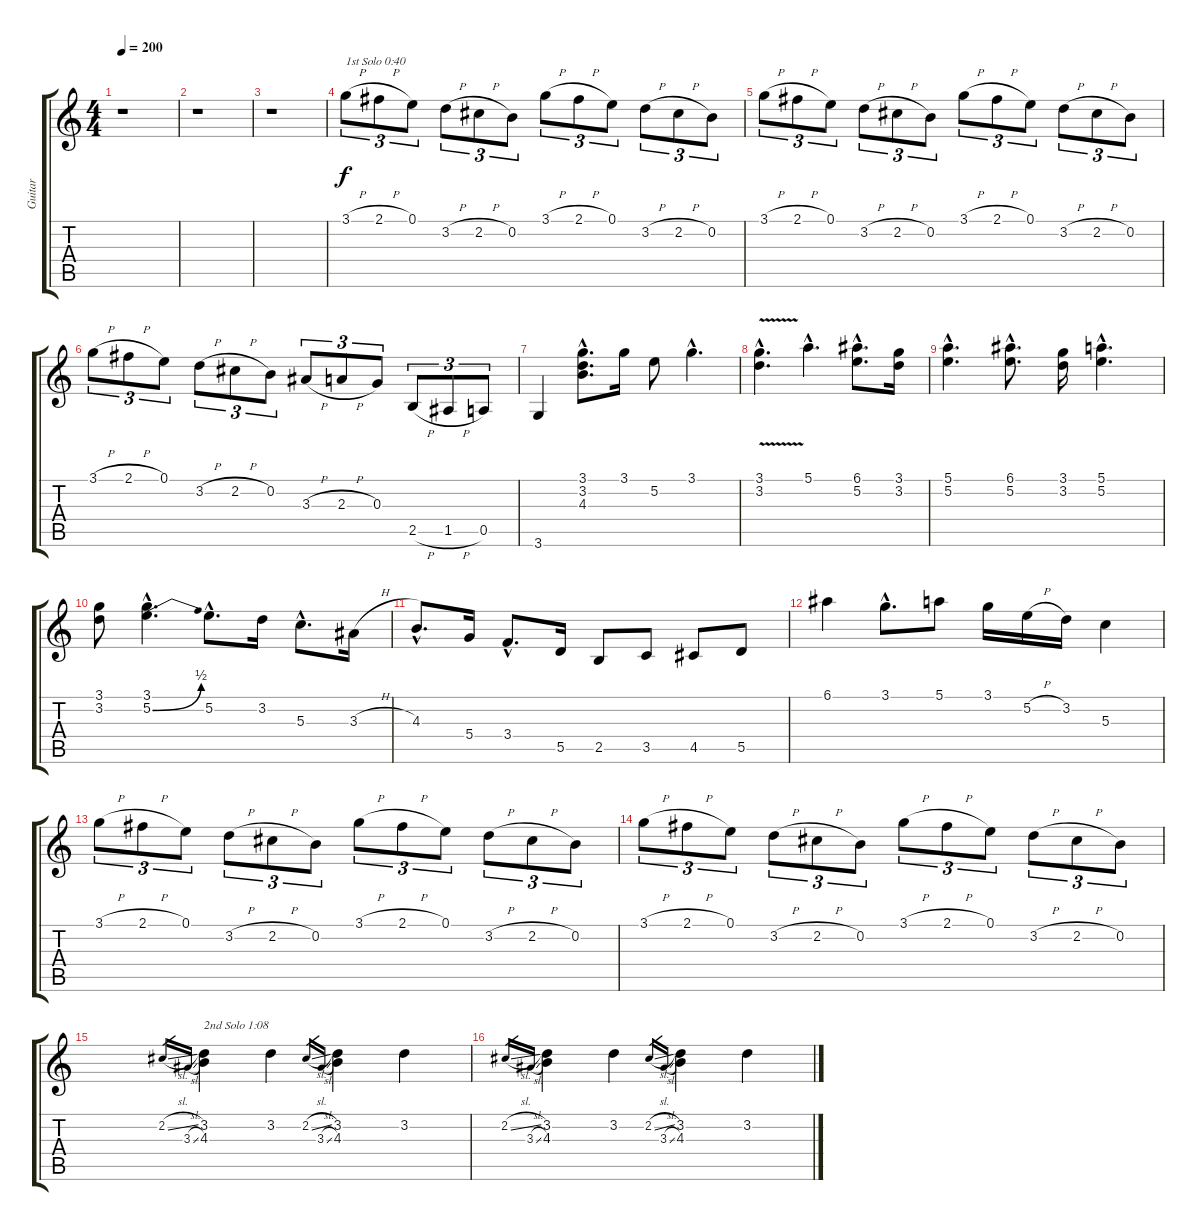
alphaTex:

\track ("Guitar" "Guitar") {instrument electricguitarjazz}
\staff {score tabs}
\tuning (E4 B3 G3 D3 A2 E2) {hide}
\ts (4 4)
\tempo 200
\clef g2
\ks c
r.1{dy f} |
r.1 |
r.1 |
3.1{h}.8{tu (3 2) txt "1st Solo 0:40"} 2.1{h}.8{tu (3 2)} 0.1.8{tu (3 2)} 3.2{h}.8{tu (3 2)} 2.2{h}.8{tu (3 2)} 0.2.8{tu (3 2)} 3.1{h}.8{tu (3 2)} 2.1{h}.8{tu (3 2)} 0.1.8{tu (3 2)} 3.2{h}.8{tu (3 2)} 2.2{h}.8{tu (3 2)} 0.2.8{tu (3 2)} |
3.1{h}.8{tu (3 2)} 2.1{h}.8{tu (3 2)} 0.1.8{tu (3 2)} 3.2{h}.8{tu (3 2)} 2.2{h}.8{tu (3 2)} 0.2.8{tu (3 2)} 3.1{h}.8{tu (3 2)} 2.1{h}.8{tu (3 2)} 0.1.8{tu (3 2)} 3.2{h}.8{tu (3 2)} 2.2{h}.8{tu (3 2)} 0.2.8{tu (3 2)} |
3.1{h}.8{tu (3 2)} 2.1{h}.8{tu (3 2)} 0.1.8{tu (3 2)} 3.2{h}.8{tu (3 2)} 2.2{h}.8{tu (3 2)} 0.2.8{tu (3 2)} 3.3{h}.8{tu (3 2)} 2.3{h}.8{tu (3 2)} 0.3.8{tu (3 2)} 2.5{h}.8{tu (3 2)} 1.5{h}.8{tu (3 2)} 0.5.8{tu (3 2)} |
3.6.4 (3.1{hac} 3.2{hac} 4.3{hac}).8{d} 3.1.16 5.2.8 3.1{hac}.4{d} |
(3.1{v hac} 3.2{v hac}).4{d} 5.1{hac}.4{d} (6.1{hac} 5.2{hac}).8{d} (3.1 3.2).16 |
(5.1{hac} 5.2{hac}).4{d} (6.1{hac} 5.2{hac}).8{d} (3.1 3.2).16 (5.1{hac} 5.2{hac}).4{d} |
(3.1 3.2).8 (3.1{hac} 5.2{be (bend 0 0 60 2) hac}).4{d} 5.2{hac}.8{d} 3.2.16 5.3{hac}.8{d} 3.3{h}.16 |
4.3{hac}.8{d} 5.4.16 3.4{hac}.8{d} 5.5.16 2.5.8 3.5.8 4.5.8 5.5.8 |
6.1.4 3.1{hac}.8{d} 5.1.8 3.1.16 5.2{h}.16 3.2.16 5.3.4 |
3.1{h}.8{tu (3 2)} 2.1{h}.8{tu (3 2)} 0.1.8{tu (3 2)} 3.2{h}.8{tu (3 2)} 2.2{h}.8{tu (3 2)} 0.2.8{tu (3 2)} 3.1{h}.8{tu (3 2)} 2.1{h}.8{tu (3 2)} 0.1.8{tu (3 2)} 3.2{h}.8{tu (3 2)} 2.2{h}.8{tu (3 2)} 0.2.8{tu (3 2)} |
3.1{h}.8{tu (3 2)} 2.1{h}.8{tu (3 2)} 0.1.8{tu (3 2)} 3.2{h}.8{tu (3 2)} 2.2{h}.8{tu (3 2)} 0.2.8{tu (3 2)} 3.1{h}.8{tu (3 2)} 2.1{h}.8{tu (3 2)} 0.1.8{tu (3 2)} 3.2{h}.8{tu (3 2)} 2.2{h}.8{tu (3 2)} 0.2.8{tu (3 2)} |
2.2{sl}.16{gr} 3.3{sl}.16{gr} (3.2 4.3).4{txt "2nd Solo 1:08"} 3.2.4 2.2{sl}.16{gr} 3.3{sl}.16{gr} (3.2 4.3).4 3.2.4 |
2.2{sl}.16{gr} 3.3{sl}.16{gr} (3.2 4.3).4 3.2.4 2.2{sl}.16{gr} 3.3{sl}.16{gr} (3.2 4.3).4 3.2.4
